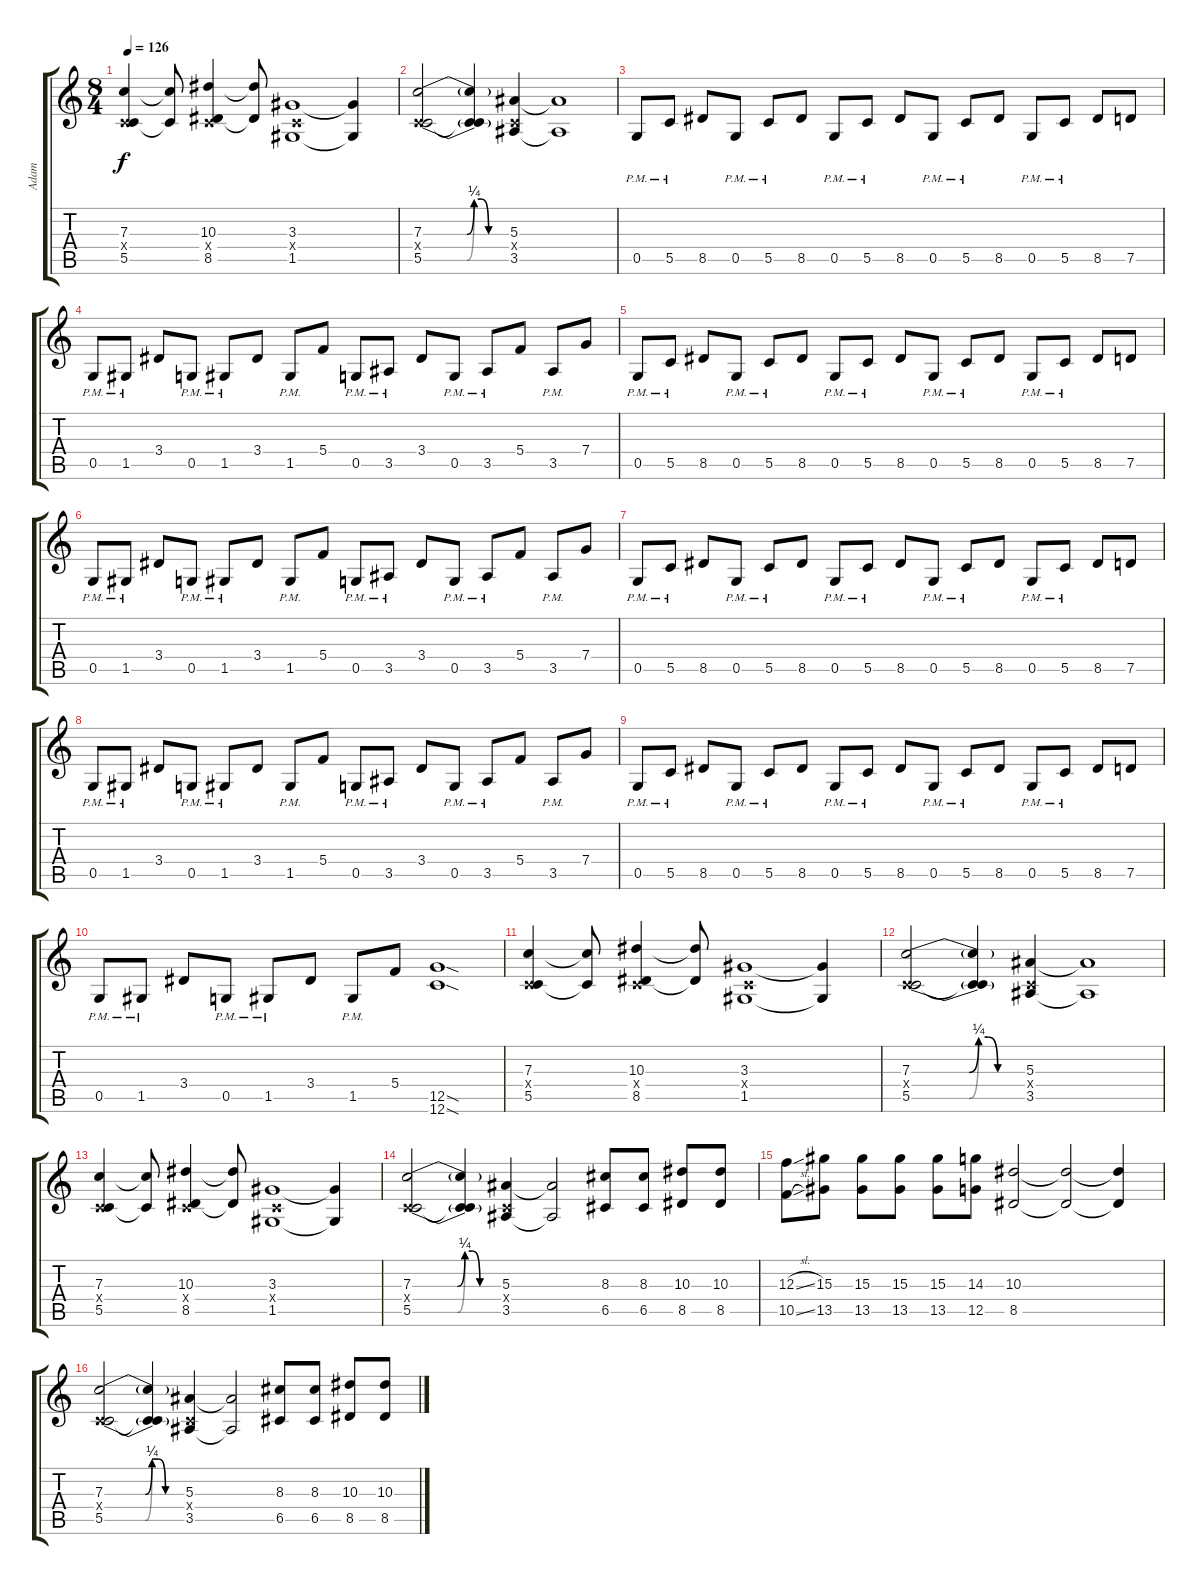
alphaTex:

\track ("Adam" "Adam") {instrument distortionguitar}
\staff {score tabs}
\tuning (D4 A3 F3 C3 G2 C2) {hide}
\ts (8 4)
\tempo 126
\clef g2
\ks c
(7.3 0.4{x} 5.5).4{dy f} (7.3{t} 5.5{t}).8 (10.3 0.4{x} 8.5).4 (10.3{t} 8.5{t}).8 (3.3 0.4{x} 1.5).1 (3.3{t} 1.5{t}).4 |
(7.3{be (custom 0 0 15 0 30 0 35 1 40 1 45 0 60 0)} 0.4{x} 5.5{be (custom 0 0 30 0 35 1 40 1 45 0 55 0 60 0)}).2 (7.3{t} 0.4{t} 5.5{t}).4 (5.3 0.4{x} 3.5).4 (5.3{t} 3.5{t}).1 |
0.5{pm}.8 5.5{pm}.8 8.5.8 0.5{pm}.8 5.5{pm}.8 8.5.8 0.5{pm}.8 5.5{pm}.8 8.5.8 0.5{pm}.8 5.5{pm}.8 8.5.8 0.5{pm}.8 5.5{pm}.8 8.5.8 7.5.8 |
0.5{pm}.8 1.5{pm}.8 3.4.8 0.5{pm}.8 1.5{pm}.8 3.4.8 1.5{pm}.8 5.4.8 0.5{pm}.8 3.5{pm}.8 3.4.8 0.5{pm}.8 3.5{pm}.8 5.4.8 3.5{pm}.8 7.4.8 |
0.5{pm}.8 5.5{pm}.8 8.5.8 0.5{pm}.8 5.5{pm}.8 8.5.8 0.5{pm}.8 5.5{pm}.8 8.5.8 0.5{pm}.8 5.5{pm}.8 8.5.8 0.5{pm}.8 5.5{pm}.8 8.5.8 7.5.8 |
0.5{pm}.8 1.5{pm}.8 3.4.8 0.5{pm}.8 1.5{pm}.8 3.4.8 1.5{pm}.8 5.4.8 0.5{pm}.8 3.5{pm}.8 3.4.8 0.5{pm}.8 3.5{pm}.8 5.4.8 3.5{pm}.8 7.4.8 |
0.5{pm}.8 5.5{pm}.8 8.5.8 0.5{pm}.8 5.5{pm}.8 8.5.8 0.5{pm}.8 5.5{pm}.8 8.5.8 0.5{pm}.8 5.5{pm}.8 8.5.8 0.5{pm}.8 5.5{pm}.8 8.5.8 7.5.8 |
0.5{pm}.8 1.5{pm}.8 3.4.8 0.5{pm}.8 1.5{pm}.8 3.4.8 1.5{pm}.8 5.4.8 0.5{pm}.8 3.5{pm}.8 3.4.8 0.5{pm}.8 3.5{pm}.8 5.4.8 3.5{pm}.8 7.4.8 |
0.5{pm}.8 5.5{pm}.8 8.5.8 0.5{pm}.8 5.5{pm}.8 8.5.8 0.5{pm}.8 5.5{pm}.8 8.5.8 0.5{pm}.8 5.5{pm}.8 8.5.8 0.5{pm}.8 5.5{pm}.8 8.5.8 7.5.8 |
0.5{pm}.8 1.5{pm}.8 3.4.8 0.5{pm}.8 1.5{pm}.8 3.4.8 1.5{pm}.8 5.4.8 (12.5{sod} 12.6{sod}).1 |
(7.3 0.4{x} 5.5).4 (7.3{t} 5.5{t}).8 (10.3 0.4{x} 8.5).4 (10.3{t} 8.5{t}).8 (3.3 0.4{x} 1.5).1 (3.3{t} 1.5{t}).4 |
(7.3{be (custom 0 0 15 0 30 0 35 1 40 1 45 0 60 0)} 0.4{x} 5.5{be (custom 0 0 30 0 35 1 40 1 45 0 55 0 60 0)}).2 (7.3{t} 0.4{t} 5.5{t}).4 (5.3 0.4{x} 3.5).4 (5.3{t} 3.5{t}).1 |
(7.3 0.4{x} 5.5).4 (7.3{t} 5.5{t}).8 (10.3 0.4{x} 8.5).4 (10.3{t} 8.5{t}).8 (3.3 0.4{x} 1.5).1 (3.3{t} 1.5{t}).4 |
(7.3{be (custom 0 0 15 0 30 0 35 1 40 1 45 0 60 0)} 0.4{x} 5.5{be (custom 0 0 30 0 35 1 40 1 45 0 55 0 60 0)}).2 (7.3{t} 0.4{t} 5.5{t}).4 (5.3 0.4{x} 3.5).4 (5.3{t} 3.5{t}).2 (8.3 6.5).8 (8.3 6.5).8 (10.3 8.5).8 (10.3 8.5).8 |
(12.3{sl} 10.5{sl}).8 (15.3 13.5).8 (15.3 13.5).8 (15.3 13.5).8 (15.3 13.5).8 (14.3 12.5).8 (10.3 8.5).2 (10.3{t} 8.5{t}).2 (10.3{t} 8.5{t}).4 |
(7.3{be (custom 0 0 15 0 30 0 35 1 40 1 45 0 60 0)} 0.4{x} 5.5{be (custom 0 0 30 0 35 1 40 1 45 0 55 0 60 0)}).2 (7.3{t} 0.4{t} 5.5{t}).4 (5.3 0.4{x} 3.5).4 (5.3{t} 3.5{t}).2 (8.3 6.5).8 (8.3 6.5).8 (10.3 8.5).8 (10.3 8.5).8
